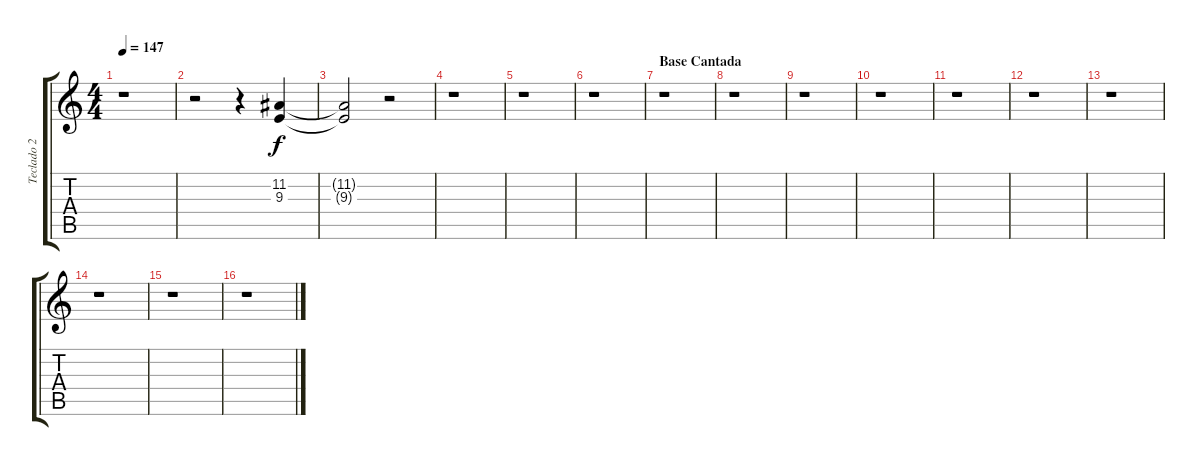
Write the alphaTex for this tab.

\track ("Teclado 2" "Teclado 2") {instrument choiraahs}
\staff {score tabs}
\tuning (E4 B3 G3 D3 A2 E2) {hide}
\ts (4 4)
\tempo 147
\clef g2
\ks c
r.1{dy f} |
r.2{volume 6} r.4 (11.2 9.3).4{volume 12} |
(11.2{t} 9.3{t}).2 r.2 |
r.1 |
r.1 |
r.1 |
\section ("" "Base Cantada")
r.1 |
r.1 |
r.1 |
r.1 |
r.1 |
r.1 |
r.1 |
r.1 |
r.1 |
r.1
